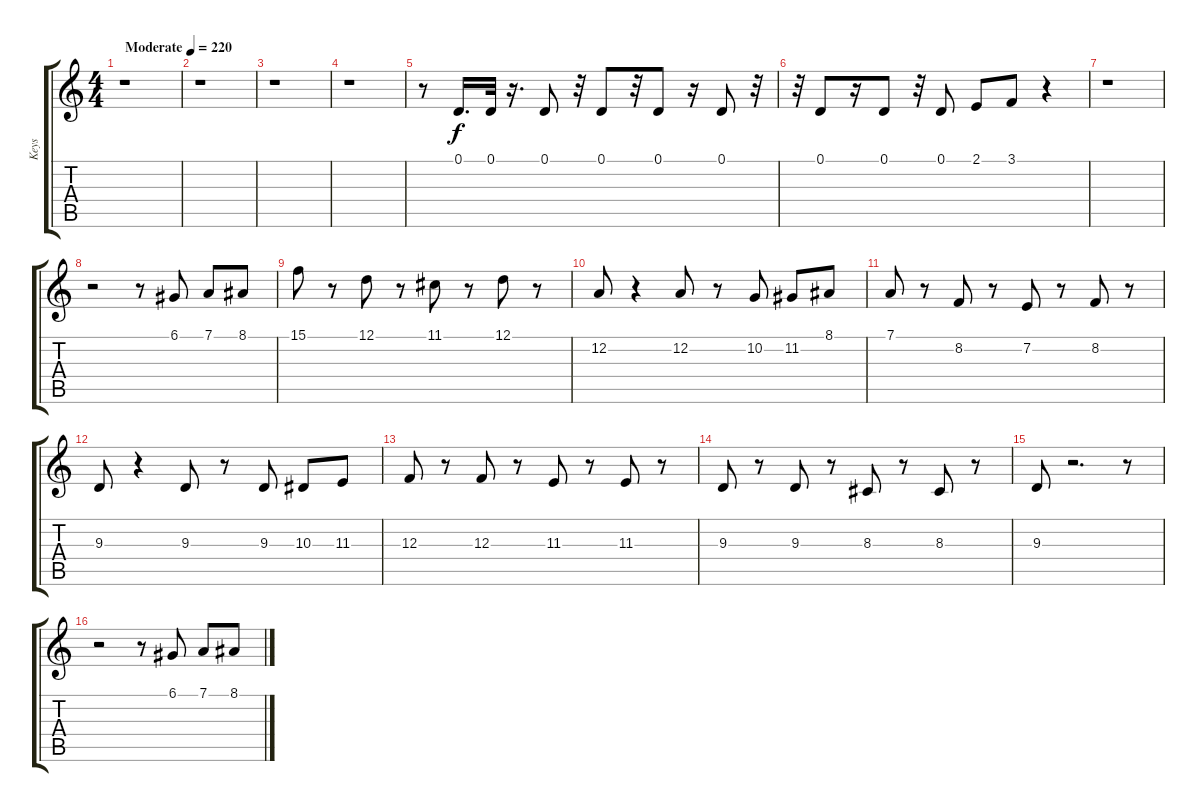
\track ("Keys" "Keys") {instrument musicbox}
\staff {score tabs}
\tuning (D4 A3 F3 C3 G2 D2) {hide}
\ts (4 4)
\tempo (220 "Moderate")
\clef g2
\ks c
r.1{dy f instrument musicbox} |
r.1 |
r.1 |
r.1 |
r.8 0.1.16{d} 0.1.32 r.16{d} 0.1.8 r.32 0.1.8 r.32 0.1.8 r.16 0.1.8 r.32 |
r.32 0.1.8 r.16 0.1.8 r.32 0.1.8 2.1.8 3.1.8 r.4 |
r.1 |
r.2 r.8 6.1.8 7.1.8 8.1.8 |
15.1.8 r.8 12.1.8 r.8 11.1.8 r.8 12.1.8 r.8 |
12.2.8 r.4 12.2.8 r.8 10.2.8 11.2.8 8.1.8 |
7.1.8 r.8 8.2.8 r.8 7.2.8 r.8 8.2.8 r.8 |
9.3.8 r.4 9.3.8 r.8 9.3.8 10.3.8 11.3.8 |
12.3.8 r.8 12.3.8 r.8 11.3.8 r.8 11.3.8 r.8 |
9.3.8 r.8 9.3.8 r.8 8.3.8 r.8 8.3.8 r.8 |
9.3.8 r.2{d} r.8 |
r.2 r.8 6.1.8 7.1.8 8.1.8
